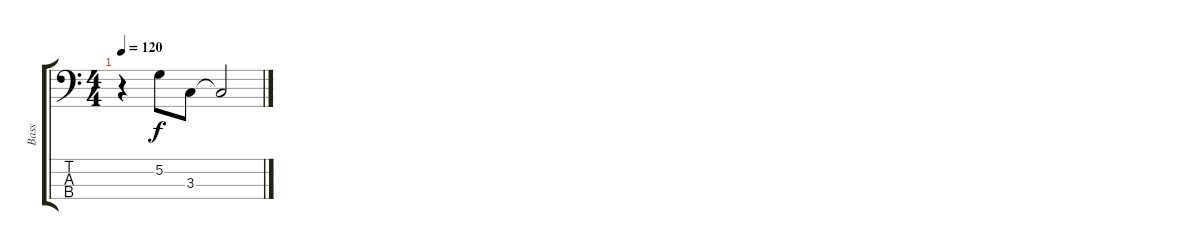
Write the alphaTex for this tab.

\track ("Bass" "Bass") {instrument fretlessbass}
\staff {score tabs}
\tuning (G2 D2 A1 E1) {hide}
\ts (4 4)
\tempo 120
\clef f4
\ks c
r.4{dy f} 5.2.8 3.3.8 3.3{t}.2
